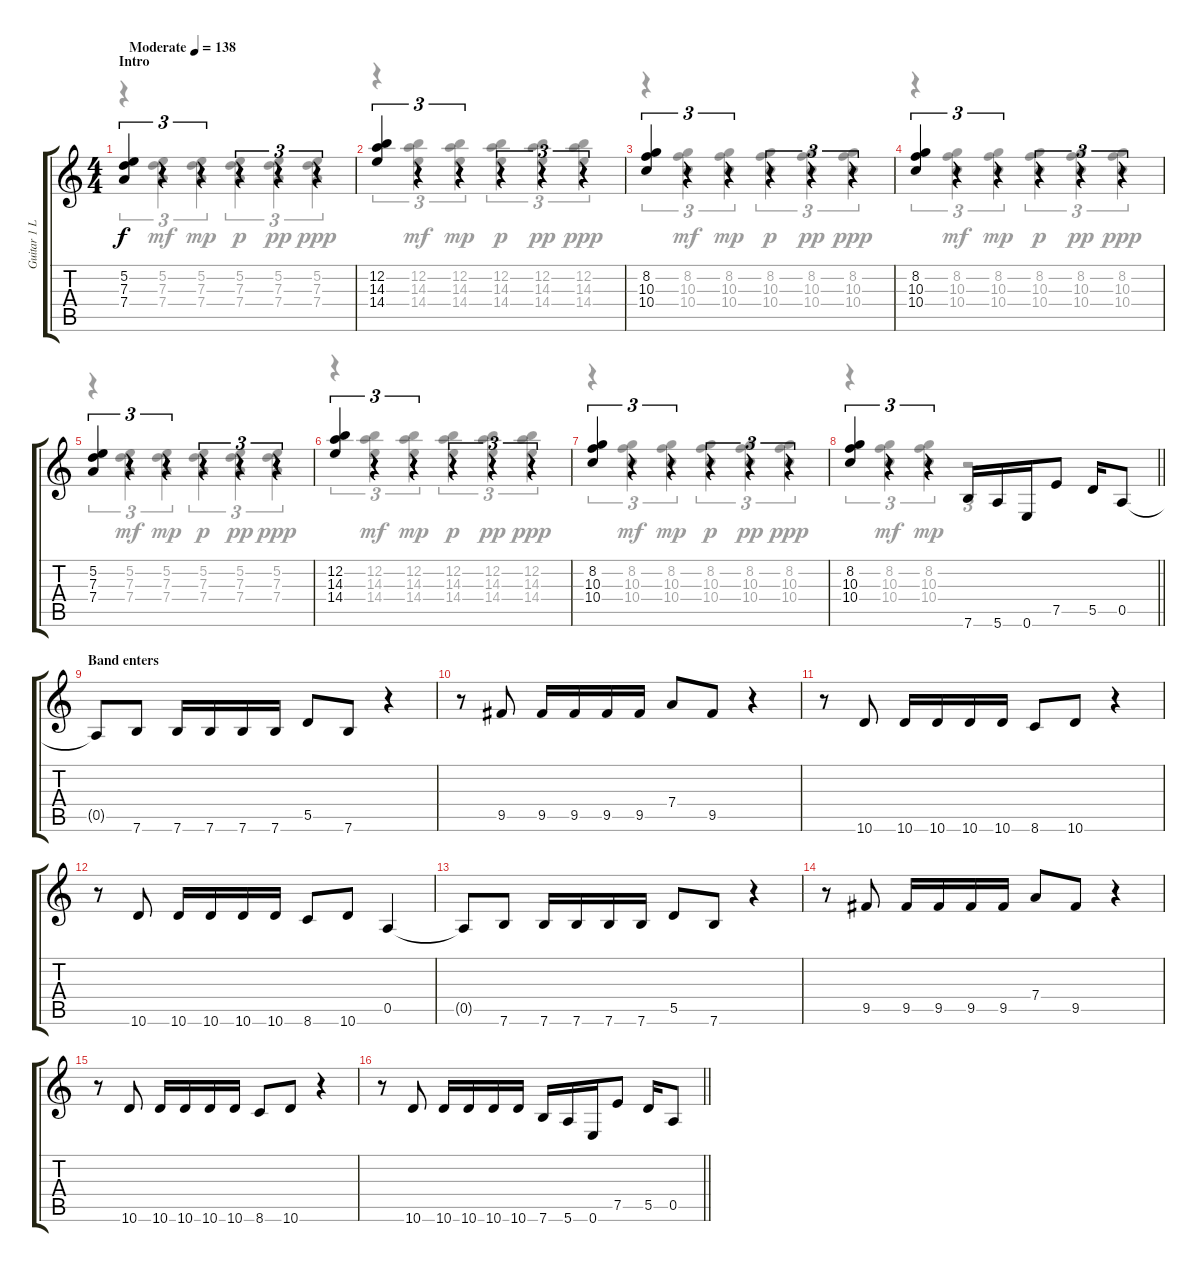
\track ("Guitar 1 L + Solo" "Guitar 1 L") {instrument overdrivenguitar}
\staff {score tabs}
\tuning (E4 B3 G3 D3 A2 E2) {hide}
\voice
\ts (4 4)
\section ("" "Intro")
\tempo (138 "Moderate")
\clef g2
\ks c
(5.2 7.3 7.4).4{tu (3 2) dy f instrument distortionguitar} r.4{tu (3 2)} r.4{tu (3 2)} r.4{tu (3 2)} r.4{tu (3 2)} r.4{tu (3 2)} |
(12.2 14.3 14.4).4{tu (3 2)} r.4{tu (3 2)} r.4{tu (3 2)} r.4{tu (3 2)} r.4{tu (3 2)} r.4{tu (3 2)} |
(8.2 10.3 10.4).4{tu (3 2)} r.4{tu (3 2)} r.4{tu (3 2)} r.4{tu (3 2)} r.4{tu (3 2)} r.4{tu (3 2)} |
(8.2 10.3 10.4).4{tu (3 2)} r.4{tu (3 2)} r.4{tu (3 2)} r.4{tu (3 2)} r.4{tu (3 2)} r.4{tu (3 2)} |
(5.2 7.3 7.4).4{tu (3 2)} r.4{tu (3 2)} r.4{tu (3 2)} r.4{tu (3 2)} r.4{tu (3 2)} r.4{tu (3 2)} |
(12.2 14.3 14.4).4{tu (3 2)} r.4{tu (3 2)} r.4{tu (3 2)} r.4{tu (3 2)} r.4{tu (3 2)} r.4{tu (3 2)} |
(8.2 10.3 10.4).4{tu (3 2)} r.4{tu (3 2)} r.4{tu (3 2)} r.4{tu (3 2)} r.4{tu (3 2)} r.4{tu (3 2)} |
\barLineRight lightlight
(8.2 10.3 10.4).4{tu (3 2)} r.4{tu (3 2)} r.4{tu (3 2)} 7.6.16{instrument overdrivenguitar} 5.6.16 0.6.16 7.5.8 5.5.16 0.5.8 |
\section ("" "Band enters")
0.5{t}.8 7.6.8 7.6.16 7.6.16 7.6.16 7.6.16 5.5.8 7.6.8 r.4 |
r.8 9.5.8 9.5.16 9.5.16 9.5.16 9.5.16 7.4.8 9.5.8 r.4 |
r.8 10.6.8 10.6.16 10.6.16 10.6.16 10.6.16 8.6.8 10.6.8 r.4 |
r.8 10.6.8 10.6.16 10.6.16 10.6.16 10.6.16 8.6.8 10.6.8 0.5.4 |
0.5{t}.8 7.6.8 7.6.16 7.6.16 7.6.16 7.6.16 5.5.8 7.6.8 r.4 |
r.8 9.5.8 9.5.16 9.5.16 9.5.16 9.5.16 7.4.8 9.5.8 r.4 |
r.8 10.6.8 10.6.16 10.6.16 10.6.16 10.6.16 8.6.8 10.6.8 r.4 |
\barLineRight lightlight
r.8 10.6.8 10.6.16 10.6.16 10.6.16 10.6.16 7.6.16 5.6.16 0.6.16 7.5.8 5.5.16 0.5.8
\voice
\clef g2
\ottava regular
\simile none
\ks c
r.4{tu (3 2) dy mf} (5.2 7.3 7.4).4{tu (3 2)} (5.2 7.3 7.4).4{tu (3 2) dy mp} (5.2 7.3 7.4).4{tu (3 2) dy p} (5.2 7.3 7.4).4{tu (3 2) dy pp} (5.2 7.3 7.4).4{tu (3 2) dy ppp} |
r.4{tu (3 2)} (12.2 14.3 14.4).4{tu (3 2) dy mf} (12.2 14.3 14.4).4{tu (3 2) dy mp} (12.2 14.3 14.4).4{tu (3 2) dy p} (12.2 14.3 14.4).4{tu (3 2) dy pp} (12.2 14.3 14.4).4{tu (3 2) dy ppp} |
r.4{tu (3 2)} (8.2 10.3 10.4).4{tu (3 2) dy mf} (8.2 10.3 10.4).4{tu (3 2) dy mp} (8.2 10.3 10.4).4{tu (3 2) dy p} (8.2 10.3 10.4).4{tu (3 2) dy pp} (8.2 10.3 10.4).4{tu (3 2) dy ppp} |
r.4{tu (3 2)} (8.2 10.3 10.4).4{tu (3 2) dy mf} (8.2 10.3 10.4).4{tu (3 2) dy mp} (8.2 10.3 10.4).4{tu (3 2) dy p} (8.2 10.3 10.4).4{tu (3 2) dy pp} (8.2 10.3 10.4).4{tu (3 2) dy ppp} |
r.4{tu (3 2)} (5.2 7.3 7.4).4{tu (3 2) dy mf} (5.2 7.3 7.4).4{tu (3 2) dy mp} (5.2 7.3 7.4).4{tu (3 2) dy p} (5.2 7.3 7.4).4{tu (3 2) dy pp} (5.2 7.3 7.4).4{tu (3 2) dy ppp} |
r.4{tu (3 2)} (12.2 14.3 14.4).4{tu (3 2) dy mf} (12.2 14.3 14.4).4{tu (3 2) dy mp} (12.2 14.3 14.4).4{tu (3 2) dy p} (12.2 14.3 14.4).4{tu (3 2) dy pp} (12.2 14.3 14.4).4{tu (3 2) dy ppp} |
r.4{tu (3 2)} (8.2 10.3 10.4).4{tu (3 2) dy mf} (8.2 10.3 10.4).4{tu (3 2) dy mp} (8.2 10.3 10.4).4{tu (3 2) dy p} (8.2 10.3 10.4).4{tu (3 2) dy pp} (8.2 10.3 10.4).4{tu (3 2) dy ppp} |
\barLineRight lightlight
r.4{tu (3 2)} (8.2 10.3 10.4).4{tu (3 2) dy mf} (8.2 10.3 10.4).4{tu (3 2) dy mp} r.2{d tu (3 2)} |
|
|
|
|
|
|
|
\barLineRight lightlight
